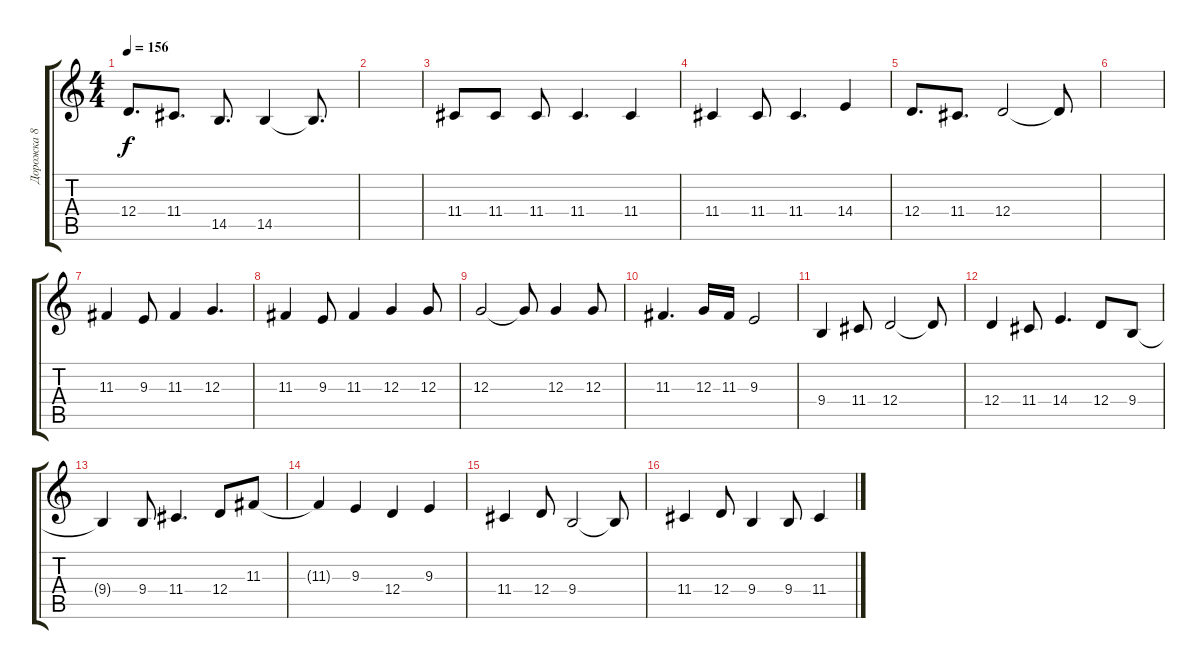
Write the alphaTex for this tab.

\track ("Дорожка 8" "Дорожка 8") {instrument violin}
\staff {score tabs}
\tuning (E4 B3 G3 D3 A2 E2) {hide}
\ts (4 4)
\tempo 156
\clef g2
\ks c
12.4.8{d dy f} 11.4.8{d} 14.5.8{d} 14.5.4 14.5{t}.8{d} |
|
11.4.8 11.4.8 11.4.8 11.4.4{d} 11.4.4 |
11.4.4 11.4.8 11.4.4{d} 14.4.4 |
12.4.8{d} 11.4.8{d} 12.4.2 12.4{t}.8 |
|
11.3.4 9.3.8 11.3.4 12.3.4{d} |
11.3.4 9.3.8 11.3.4 12.3.4 12.3.8 |
12.3.2 12.3{t}.8 12.3.4 12.3.8 |
11.3.4{d} 12.3.16 11.3.16 9.3.2 |
9.4.4 11.4.8 12.4.2 12.4{t}.8 |
12.4.4 11.4.8 14.4.4{d} 12.4.8 9.4.8 |
9.4{t}.4 9.4.8 11.4.4{d} 12.4.8 11.3.8 |
11.3{t}.4 9.3.4 12.4.4 9.3.4 |
11.4.4 12.4.8 9.4.2 9.4{t}.8 |
11.4.4 12.4.8 9.4.4 9.4.8 11.4.4
